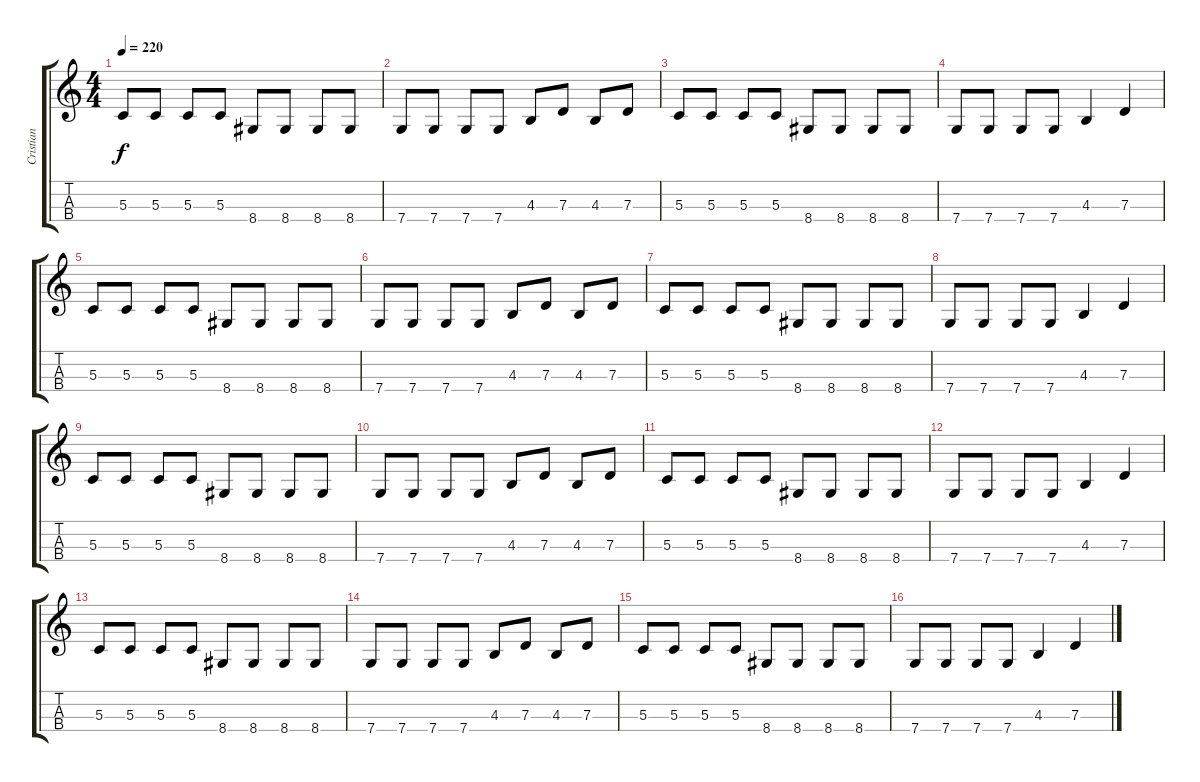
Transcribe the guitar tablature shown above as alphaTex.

\track ("Cristian" "Cristian") {instrument electricbasspick}
\staff {score tabs}
\tuning (F3 C3 G2 C2) {hide}
\ts (4 4)
\tempo 220
\clef g2
\ks c
5.3.8{dy f} 5.3.8 5.3.8 5.3.8 8.4.8 8.4.8 8.4.8 8.4.8 |
7.4.8 7.4.8 7.4.8 7.4.8 4.3.8 7.3.8 4.3.8 7.3.8 |
5.3.8 5.3.8 5.3.8 5.3.8 8.4.8 8.4.8 8.4.8 8.4.8 |
7.4.8 7.4.8 7.4.8 7.4.8 4.3.4 7.3.4 |
5.3.8 5.3.8 5.3.8 5.3.8 8.4.8 8.4.8 8.4.8 8.4.8 |
7.4.8 7.4.8 7.4.8 7.4.8 4.3.8 7.3.8 4.3.8 7.3.8 |
5.3.8 5.3.8 5.3.8 5.3.8 8.4.8 8.4.8 8.4.8 8.4.8 |
7.4.8 7.4.8 7.4.8 7.4.8 4.3.4 7.3.4 |
5.3.8 5.3.8 5.3.8 5.3.8 8.4.8 8.4.8 8.4.8 8.4.8 |
7.4.8 7.4.8 7.4.8 7.4.8 4.3.8 7.3.8 4.3.8 7.3.8 |
5.3.8 5.3.8 5.3.8 5.3.8 8.4.8 8.4.8 8.4.8 8.4.8 |
7.4.8 7.4.8 7.4.8 7.4.8 4.3.4 7.3.4 |
5.3.8 5.3.8 5.3.8 5.3.8 8.4.8 8.4.8 8.4.8 8.4.8 |
7.4.8 7.4.8 7.4.8 7.4.8 4.3.8 7.3.8 4.3.8 7.3.8 |
5.3.8 5.3.8 5.3.8 5.3.8 8.4.8 8.4.8 8.4.8 8.4.8 |
7.4.8 7.4.8 7.4.8 7.4.8 4.3.4 7.3.4
